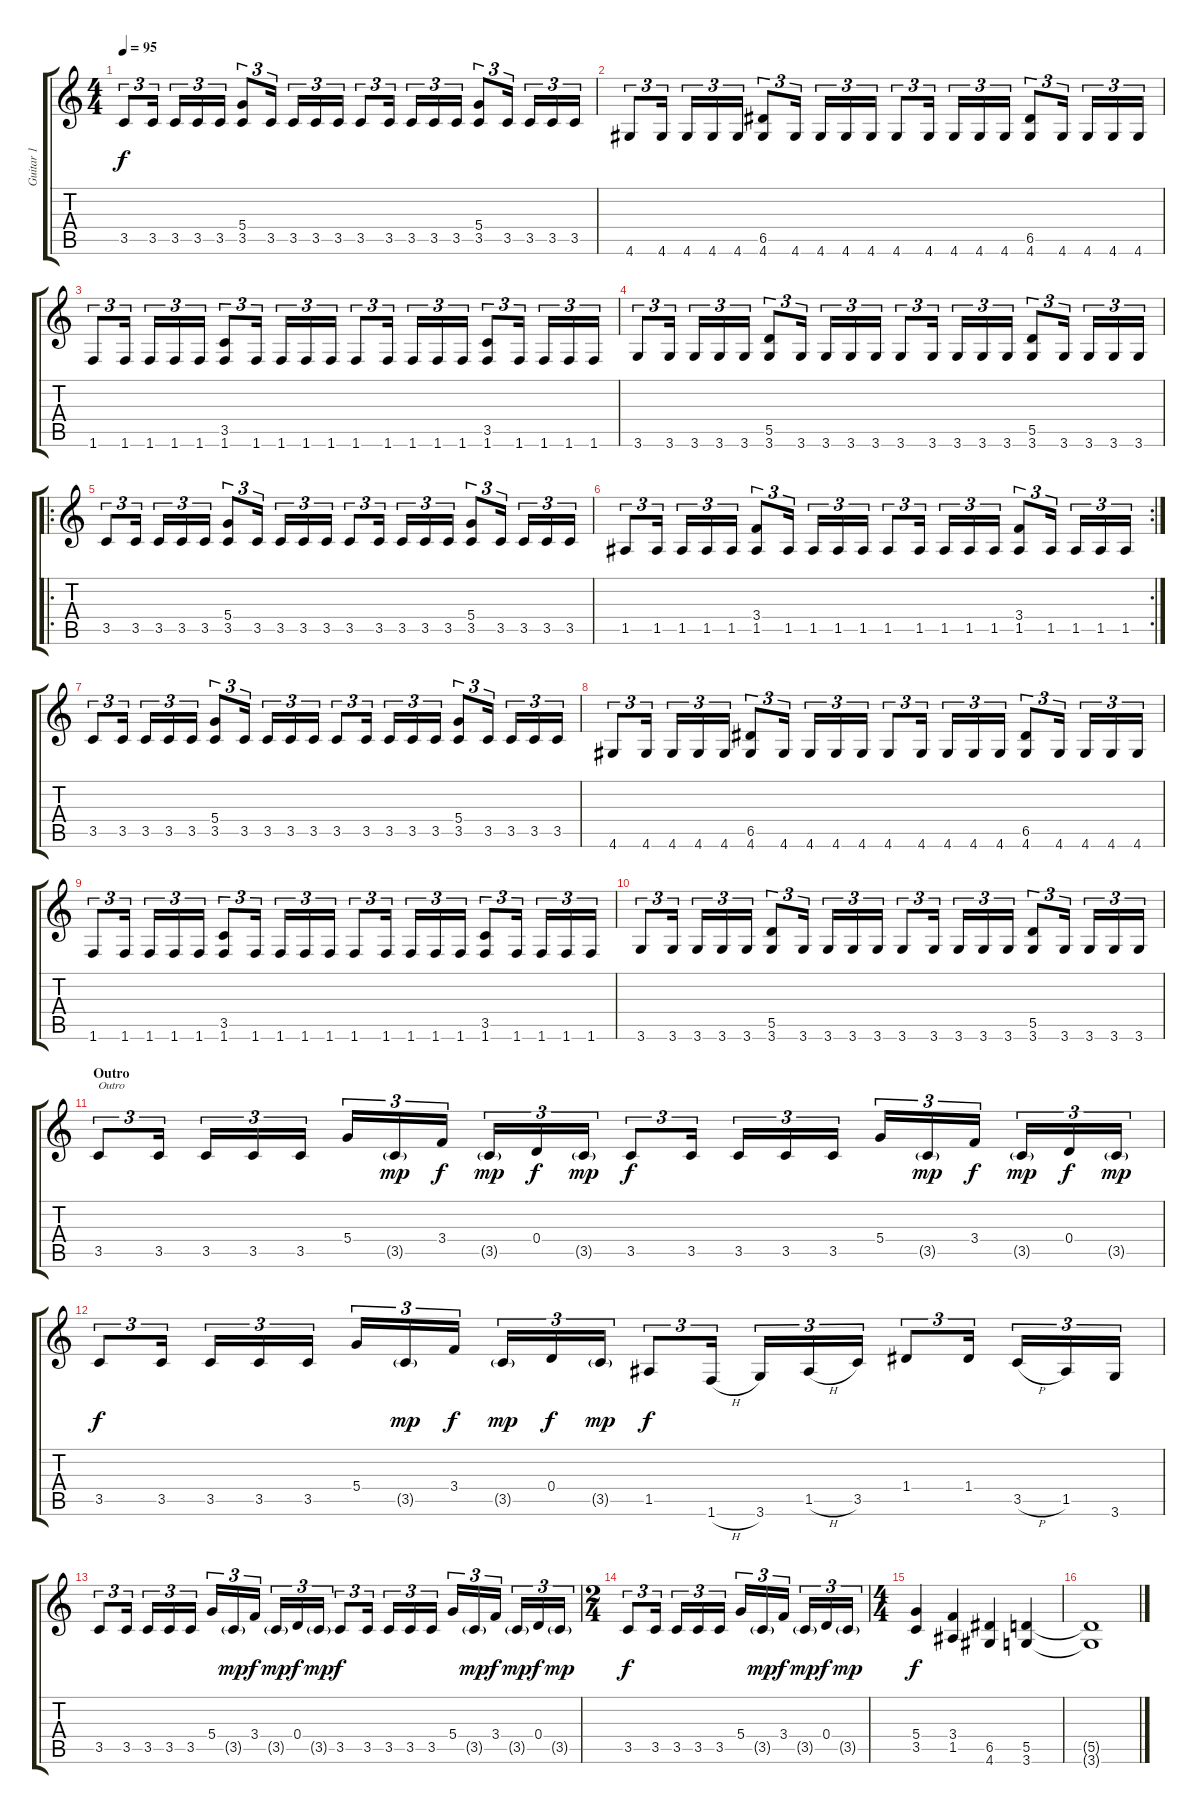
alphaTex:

\track ("Guitar 1" "Guitar 1") {instrument distortionguitar}
\staff {score tabs}
\tuning (E4 B3 G3 D3 A2 E2) {hide}
\ts (4 4)
\tempo 95
\clef g2
\ks c
3.5.8{tu (3 2) dy f} 3.5.16{tu (3 2)} 3.5.16{tu (3 2)} 3.5.16{tu (3 2)} 3.5.16{tu (3 2)} (5.4 3.5).8{tu (3 2)} 3.5.16{tu (3 2)} 3.5.16{tu (3 2)} 3.5.16{tu (3 2)} 3.5.16{tu (3 2)} 3.5.8{tu (3 2)} 3.5.16{tu (3 2)} 3.5.16{tu (3 2)} 3.5.16{tu (3 2)} 3.5.16{tu (3 2)} (5.4 3.5).8{tu (3 2)} 3.5.16{tu (3 2)} 3.5.16{tu (3 2)} 3.5.16{tu (3 2)} 3.5.16{tu (3 2)} |
4.6.8{tu (3 2)} 4.6.16{tu (3 2)} 4.6.16{tu (3 2)} 4.6.16{tu (3 2)} 4.6.16{tu (3 2)} (6.5 4.6).8{tu (3 2)} 4.6.16{tu (3 2)} 4.6.16{tu (3 2)} 4.6.16{tu (3 2)} 4.6.16{tu (3 2)} 4.6.8{tu (3 2)} 4.6.16{tu (3 2)} 4.6.16{tu (3 2)} 4.6.16{tu (3 2)} 4.6.16{tu (3 2)} (6.5 4.6).8{tu (3 2)} 4.6.16{tu (3 2)} 4.6.16{tu (3 2)} 4.6.16{tu (3 2)} 4.6.16{tu (3 2)} |
1.6.8{tu (3 2)} 1.6.16{tu (3 2)} 1.6.16{tu (3 2)} 1.6.16{tu (3 2)} 1.6.16{tu (3 2)} (3.5 1.6).8{tu (3 2)} 1.6.16{tu (3 2)} 1.6.16{tu (3 2)} 1.6.16{tu (3 2)} 1.6.16{tu (3 2)} 1.6.8{tu (3 2)} 1.6.16{tu (3 2)} 1.6.16{tu (3 2)} 1.6.16{tu (3 2)} 1.6.16{tu (3 2)} (3.5 1.6).8{tu (3 2)} 1.6.16{tu (3 2)} 1.6.16{tu (3 2)} 1.6.16{tu (3 2)} 1.6.16{tu (3 2)} |
3.6.8{tu (3 2)} 3.6.16{tu (3 2)} 3.6.16{tu (3 2)} 3.6.16{tu (3 2)} 3.6.16{tu (3 2)} (5.5 3.6).8{tu (3 2)} 3.6.16{tu (3 2)} 3.6.16{tu (3 2)} 3.6.16{tu (3 2)} 3.6.16{tu (3 2)} 3.6.8{tu (3 2)} 3.6.16{tu (3 2)} 3.6.16{tu (3 2)} 3.6.16{tu (3 2)} 3.6.16{tu (3 2)} (5.5 3.6).8{tu (3 2)} 3.6.16{tu (3 2)} 3.6.16{tu (3 2)} 3.6.16{tu (3 2)} 3.6.16{tu (3 2)} |
\ro
3.5.8{tu (3 2)} 3.5.16{tu (3 2)} 3.5.16{tu (3 2)} 3.5.16{tu (3 2)} 3.5.16{tu (3 2)} (5.4 3.5).8{tu (3 2)} 3.5.16{tu (3 2)} 3.5.16{tu (3 2)} 3.5.16{tu (3 2)} 3.5.16{tu (3 2)} 3.5.8{tu (3 2)} 3.5.16{tu (3 2)} 3.5.16{tu (3 2)} 3.5.16{tu (3 2)} 3.5.16{tu (3 2)} (5.4 3.5).8{tu (3 2)} 3.5.16{tu (3 2)} 3.5.16{tu (3 2)} 3.5.16{tu (3 2)} 3.5.16{tu (3 2)} |
\rc 2
1.5.8{tu (3 2)} 1.5.16{tu (3 2)} 1.5.16{tu (3 2)} 1.5.16{tu (3 2)} 1.5.16{tu (3 2)} (3.4 1.5).8{tu (3 2)} 1.5.16{tu (3 2)} 1.5.16{tu (3 2)} 1.5.16{tu (3 2)} 1.5.16{tu (3 2)} 1.5.8{tu (3 2)} 1.5.16{tu (3 2)} 1.5.16{tu (3 2)} 1.5.16{tu (3 2)} 1.5.16{tu (3 2)} (3.4 1.5).8{tu (3 2)} 1.5.16{tu (3 2)} 1.5.16{tu (3 2)} 1.5.16{tu (3 2)} 1.5.16{tu (3 2)} |
3.5.8{tu (3 2)} 3.5.16{tu (3 2)} 3.5.16{tu (3 2)} 3.5.16{tu (3 2)} 3.5.16{tu (3 2)} (5.4 3.5).8{tu (3 2)} 3.5.16{tu (3 2)} 3.5.16{tu (3 2)} 3.5.16{tu (3 2)} 3.5.16{tu (3 2)} 3.5.8{tu (3 2)} 3.5.16{tu (3 2)} 3.5.16{tu (3 2)} 3.5.16{tu (3 2)} 3.5.16{tu (3 2)} (5.4 3.5).8{tu (3 2)} 3.5.16{tu (3 2)} 3.5.16{tu (3 2)} 3.5.16{tu (3 2)} 3.5.16{tu (3 2)} |
4.6.8{tu (3 2)} 4.6.16{tu (3 2)} 4.6.16{tu (3 2)} 4.6.16{tu (3 2)} 4.6.16{tu (3 2)} (6.5 4.6).8{tu (3 2)} 4.6.16{tu (3 2)} 4.6.16{tu (3 2)} 4.6.16{tu (3 2)} 4.6.16{tu (3 2)} 4.6.8{tu (3 2)} 4.6.16{tu (3 2)} 4.6.16{tu (3 2)} 4.6.16{tu (3 2)} 4.6.16{tu (3 2)} (6.5 4.6).8{tu (3 2)} 4.6.16{tu (3 2)} 4.6.16{tu (3 2)} 4.6.16{tu (3 2)} 4.6.16{tu (3 2)} |
1.6.8{tu (3 2)} 1.6.16{tu (3 2)} 1.6.16{tu (3 2)} 1.6.16{tu (3 2)} 1.6.16{tu (3 2)} (3.5 1.6).8{tu (3 2)} 1.6.16{tu (3 2)} 1.6.16{tu (3 2)} 1.6.16{tu (3 2)} 1.6.16{tu (3 2)} 1.6.8{tu (3 2)} 1.6.16{tu (3 2)} 1.6.16{tu (3 2)} 1.6.16{tu (3 2)} 1.6.16{tu (3 2)} (3.5 1.6).8{tu (3 2)} 1.6.16{tu (3 2)} 1.6.16{tu (3 2)} 1.6.16{tu (3 2)} 1.6.16{tu (3 2)} |
3.6.8{tu (3 2)} 3.6.16{tu (3 2)} 3.6.16{tu (3 2)} 3.6.16{tu (3 2)} 3.6.16{tu (3 2)} (5.5 3.6).8{tu (3 2)} 3.6.16{tu (3 2)} 3.6.16{tu (3 2)} 3.6.16{tu (3 2)} 3.6.16{tu (3 2)} 3.6.8{tu (3 2)} 3.6.16{tu (3 2)} 3.6.16{tu (3 2)} 3.6.16{tu (3 2)} 3.6.16{tu (3 2)} (5.5 3.6).8{tu (3 2)} 3.6.16{tu (3 2)} 3.6.16{tu (3 2)} 3.6.16{tu (3 2)} 3.6.16{tu (3 2)} |
\section ("" "Outro")
3.5.8{tu (3 2) txt "Outro"} 3.5.16{tu (3 2)} 3.5.16{tu (3 2)} 3.5.16{tu (3 2)} 3.5.16{tu (3 2)} 5.4.16{tu (3 2)} 3.5{g}.16{tu (3 2) dy mp} 3.4.16{tu (3 2) dy f} 3.5{g}.16{tu (3 2) dy mp} 0.4.16{tu (3 2) dy f} 3.5{g}.16{tu (3 2) dy mp} 3.5.8{tu (3 2) dy f} 3.5.16{tu (3 2)} 3.5.16{tu (3 2)} 3.5.16{tu (3 2)} 3.5.16{tu (3 2)} 5.4.16{tu (3 2)} 3.5{g}.16{tu (3 2) dy mp} 3.4.16{tu (3 2) dy f} 3.5{g}.16{tu (3 2) dy mp} 0.4.16{tu (3 2) dy f} 3.5{g}.16{tu (3 2) dy mp} |
3.5.8{tu (3 2) dy f} 3.5.16{tu (3 2)} 3.5.16{tu (3 2)} 3.5.16{tu (3 2)} 3.5.16{tu (3 2)} 5.4.16{tu (3 2)} 3.5{g}.16{tu (3 2) dy mp} 3.4.16{tu (3 2) dy f} 3.5{g}.16{tu (3 2) dy mp} 0.4.16{tu (3 2) dy f} 3.5{g}.16{tu (3 2) dy mp} 1.5.8{tu (3 2) dy f} 1.6{h}.16{tu (3 2)} 3.6.16{tu (3 2)} 1.5{h}.16{tu (3 2)} 3.5.16{tu (3 2)} 1.4.8{tu (3 2)} 1.4.16{tu (3 2)} 3.5{h}.16{tu (3 2)} 1.5.16{tu (3 2)} 3.6.16{tu (3 2)} |
3.5.8{tu (3 2)} 3.5.16{tu (3 2)} 3.5.16{tu (3 2)} 3.5.16{tu (3 2)} 3.5.16{tu (3 2)} 5.4.16{tu (3 2)} 3.5{g}.16{tu (3 2) dy mp} 3.4.16{tu (3 2) dy f} 3.5{g}.16{tu (3 2) dy mp} 0.4.16{tu (3 2) dy f} 3.5{g}.16{tu (3 2) dy mp} 3.5.8{tu (3 2) dy f} 3.5.16{tu (3 2)} 3.5.16{tu (3 2)} 3.5.16{tu (3 2)} 3.5.16{tu (3 2)} 5.4.16{tu (3 2)} 3.5{g}.16{tu (3 2) dy mp} 3.4.16{tu (3 2) dy f} 3.5{g}.16{tu (3 2) dy mp} 0.4.16{tu (3 2) dy f} 3.5{g}.16{tu (3 2) dy mp} |
\ts (2 4)
3.5.8{tu (3 2) dy f} 3.5.16{tu (3 2)} 3.5.16{tu (3 2)} 3.5.16{tu (3 2)} 3.5.16{tu (3 2)} 5.4.16{tu (3 2)} 3.5{g}.16{tu (3 2) dy mp} 3.4.16{tu (3 2) dy f} 3.5{g}.16{tu (3 2) dy mp} 0.4.16{tu (3 2) dy f} 3.5{g}.16{tu (3 2) dy mp} |
\ts (4 4)
(5.4 3.5).4{dy f} (3.4 1.5).4 (6.5 4.6).4 (5.5 3.6).4 |
(5.5{t} 3.6{t}).1
